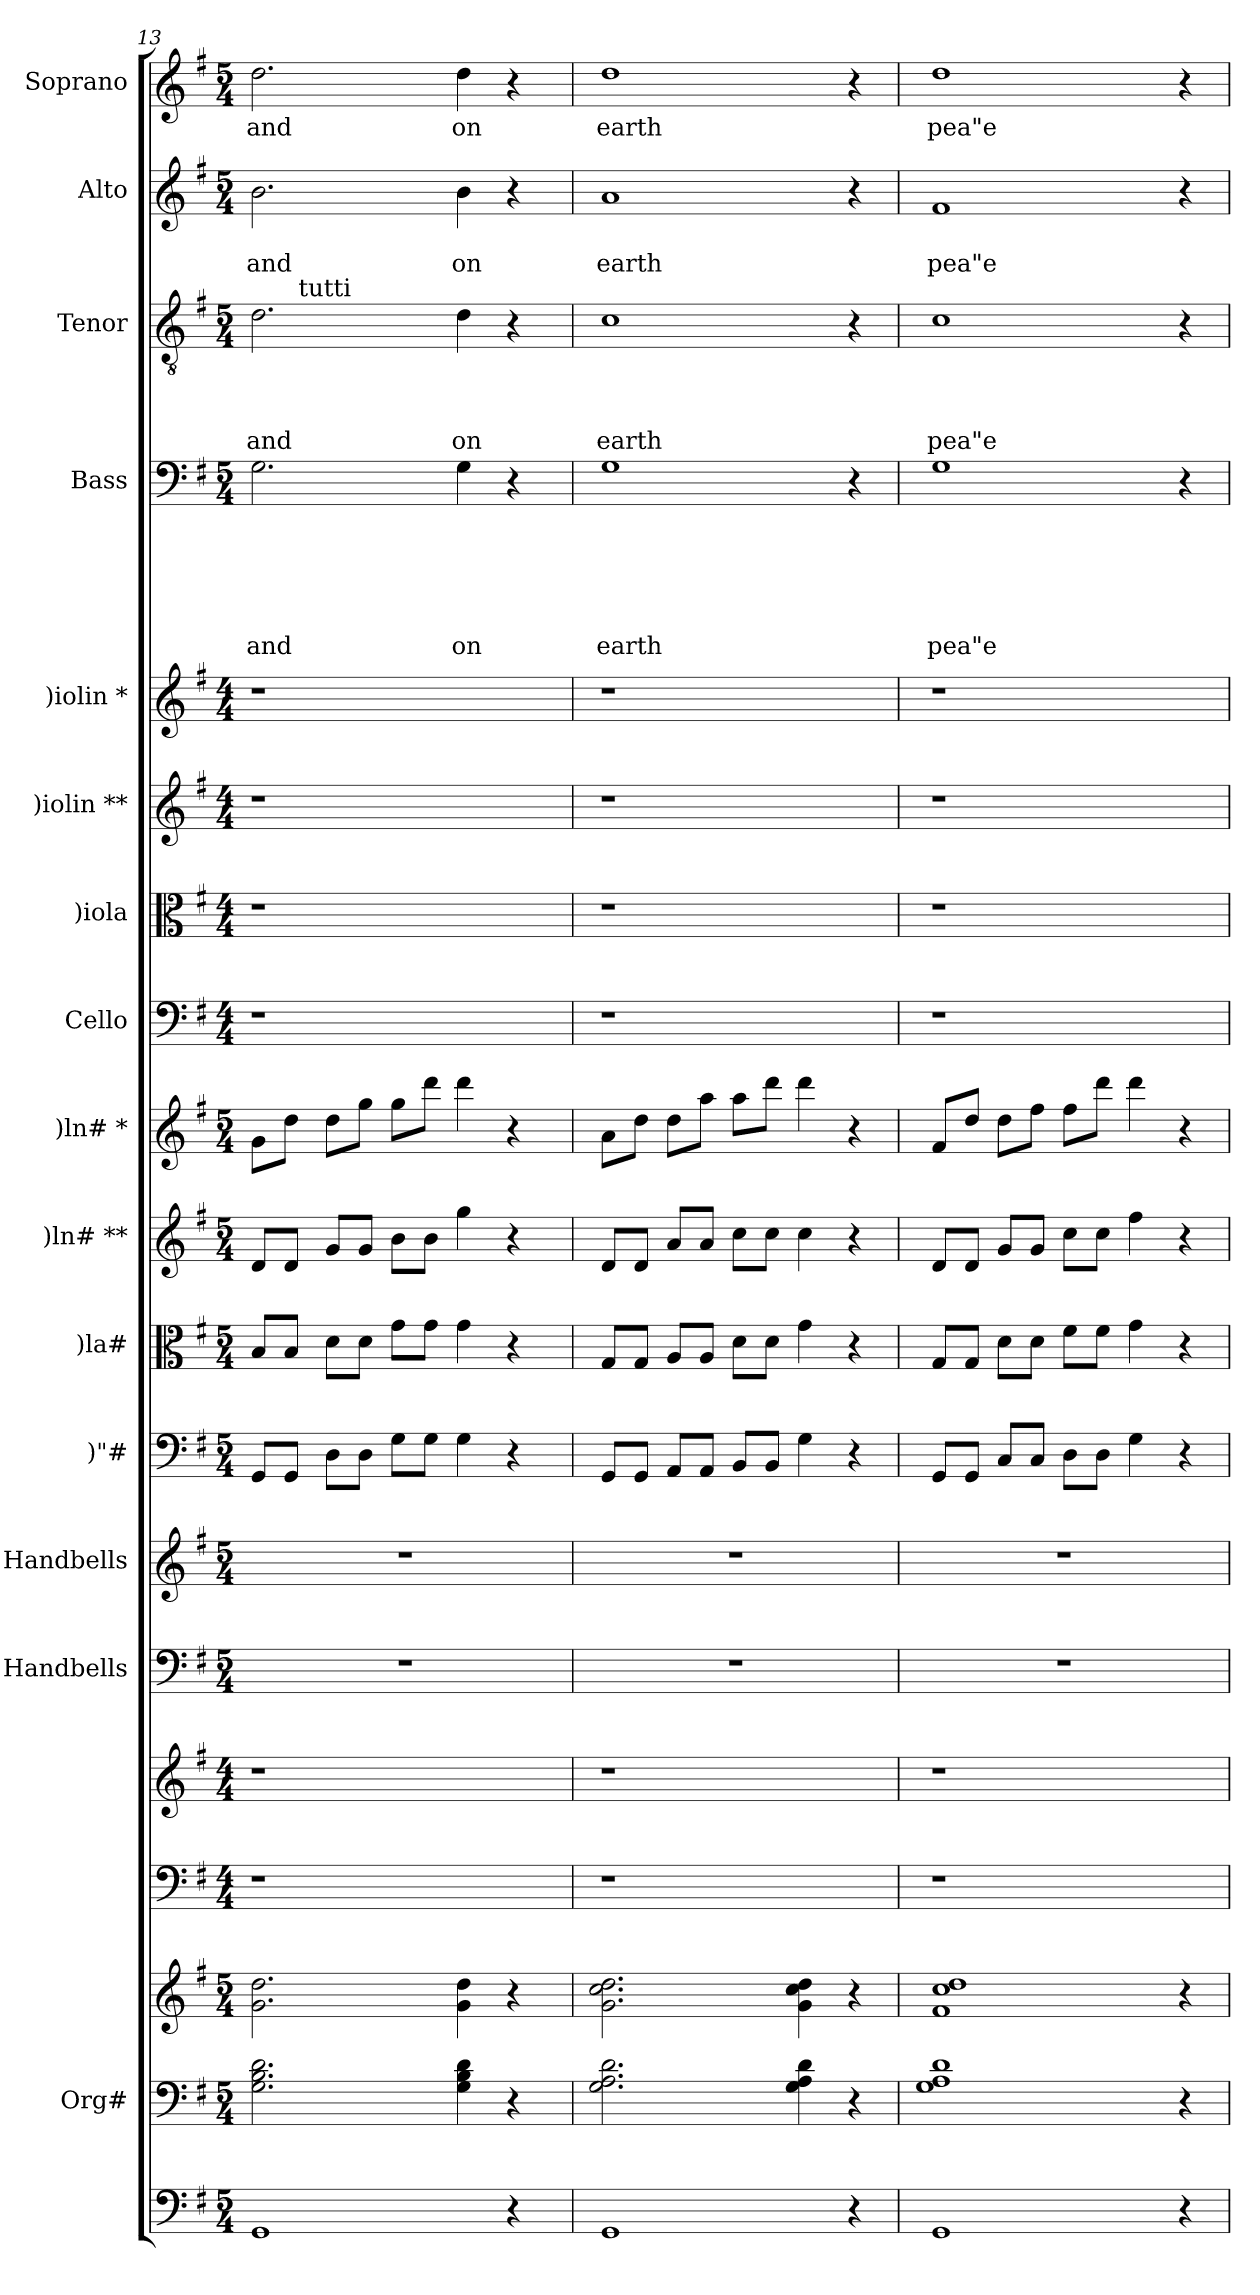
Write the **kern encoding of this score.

**kern	**kern	**kern	**kern	**kern	**kern	**kern	**kern	**kern	**kern	**kern	**kern	**kern	**kern	**kern	**kern	**text	**text	**text	**text	**text	**text	**kern	**text	**text	**text	**text	**kern	**text	**text	**kern	**text
*part18	*part17	*part17	*part16	*part15	*part14	*part13	*part12	*part11	*part10	*part9	*part8	*part7	*part6	*part5	*part4	*part4	*part4	*part4	*part4	*part4	*part4	*part3	*part3	*part3	*part3	*part3	*part2	*part2	*part2	*part1	*part1
*staff19	*staff18	*staff17	*staff16	*staff15	*staff14	*staff13	*staff12	*staff11	*staff10	*staff9	*staff8	*staff7	*staff6	*staff5	*staff4	*staff4	*staff4	*staff4	*staff4	*staff4	*staff4	*staff3	*staff3	*staff3	*staff3	*staff3	*staff2	*staff2	*staff2	*staff1	*staff1
*	*I"Org#	*	*	*	*I"Handbells	*I"Handbells	*I")"#	*I")la#	*I")ln# **	*I")ln# *	*I"Cello	*I")iola	*I")iolin **	*I")iolin *	*I"Bass	*	*	*	*	*	*	*I"Tenor	*	*	*	*	*I"Alto	*	*	*I"Soprano	*
*	*	*	*	*	*	*	*	*I')la#	*I')ln# **	*I')ln# *	*	*	*	*	*I'B	*	*	*	*	*	*	*I'T	*	*	*	*	*I'A	*	*	*I'S	*
*clefF4	*clefF4	*clefG2	*clefF4	*clefG2	*clefF4	*clefG2	*clefF4	*clefC3	*clefG2	*clefG2	*clefF4	*clefC3	*clefG2	*clefG2	*clefF4	*	*	*	*	*	*	*clefGv2	*	*	*	*	*clefG2	*	*	*clefG2	*
*k[f#]	*k[f#]	*k[f#]	*k[f#]	*k[f#]	*k[f#]	*k[f#]	*k[f#]	*k[f#]	*k[f#]	*k[f#]	*k[f#]	*k[f#]	*k[f#]	*k[f#]	*k[f#]	*	*	*	*	*	*	*k[f#]	*	*	*	*	*k[f#]	*	*	*k[f#]	*
*G:	*G:	*G:	*G:	*G:	*G:	*G:	*G:	*G:	*G:	*G:	*G:	*G:	*G:	*G:	*G:	*	*	*	*	*	*	*G:	*	*	*	*	*G:	*	*	*G:	*
*M5/4	*M5/4	*M5/4	*M4/4	*M4/4	*M5/4	*M5/4	*M5/4	*M5/4	*M5/4	*M5/4	*M4/4	*M4/4	*M4/4	*M4/4	*M5/4	*	*	*	*	*	*	*M5/4	*	*	*	*	*M5/4	*	*	*M5/4	*
=13	=13	=13	=13	=13	=13	=13	=13	=13	=13	=13	=13	=13	=13	=13	=13	=13	=13	=13	=13	=13	=13	=13	=13	=13	=13	=13	=13	=13	=13	=13	=13
!	!	!	!	!	!	!	!	!	!	!	!	!	!	!	!	!	!	!	!	!	!LO:LY:b	!	!	!	!	!LO:LY:b	!	!	!LO:LY:b	!	!LO:LY:b
*	*	*	*	*	*	*	*	*	*	*	*	*	*	*	*	*	*	*	*	*	*	*^	*	*	*	*	*	*	*	*	*
1GG	2.G\ 2.B\ 2.d\	2.g\ 2.dd\	1r	1r	4%5r	4%5r	8GG/L	8B/L	8d/L	8g\L	1r	1r	1r	1r	2.G\	.	.	.	.	.	and	2.d\	8ryy	.	.	.	and	2.b\	.	and	2.dd\	and
.	.	.	.	.	.	.	8GG/J	8B/J	8d/J	8dd\J	.	.	.	.	.	.	.	.	.	.	.	.	32ryy	.	.	.	.	.	.	.	.	.
!	!	!	!	!	!	!	!	!	!	!	!	!	!	!	!	!	!	!	!	!	!	!	!LO:TX:a:t=tutti	!	!	!	!	!	!	!	!	!
.	.	.	.	.	.	.	.	.	.	.	.	.	.	.	.	.	.	.	.	.	.	.	1ryy	.	.	.	.	.	.	.	.	.
.	.	.	.	.	.	.	8D\L	8d\L	8g/L	8dd\L	.	.	.	.	.	.	.	.	.	.	.	.	.	.	.	.	.	.	.	.	.	.
.	.	.	.	.	.	.	8D\J	8d\J	8g/J	8gg\J	.	.	.	.	.	.	.	.	.	.	.	.	.	.	.	.	.	.	.	.	.	.
.	.	.	.	.	.	.	8G\L	8g\L	8b\L	8gg\L	.	.	.	.	.	.	.	.	.	.	.	.	.	.	.	.	.	.	.	.	.	.
.	.	.	.	.	.	.	8G\J	8g\J	8b\J	8ddd\J	.	.	.	.	.	.	.	.	.	.	.	.	.	.	.	.	.	.	.	.	.	.
!	!	!	!	!	!	!	!	!	!	!	!	!	!	!	!	!	!	!	!	!	!LO:LY:b	!	!	!	!	!	!LO:LY:b	!	!	!LO:LY:b	!	!LO:LY:b
.	4G\ 4B\ 4d\	4g\ 4dd\	.	.	.	.	4G\	4g\	4gg\	4ddd\	.	.	.	.	4G\	.	.	.	.	.	on	4d\	.	.	.	.	on	4b\	.	on	4dd\	on
4r	4r	4r	4ryy	4ryy	.	.	4r	4r	4r	4r	4ryy	4ryy	4ryy	4ryy	4r	.	.	.	.	.	.	4r	.	.	.	.	.	4r	.	.	4r	.
.	.	.	.	.	.	.	.	.	.	.	.	.	.	.	.	.	.	.	.	.	.	.	16.ryy	.	.	.	.	.	.	.	.	.
=14	=14	=14	=14	=14	=14	=14	=14	=14	=14	=14	=14	=14	=14	=14	=14	=14	=14	=14	=14	=14	=14	=14	=14	=14	=14	=14	=14	=14	=14	=14	=14	=14
!	!	!	!	!	!	!	!	!	!	!	!	!	!	!	!	!	!	!	!	!	!LO:LY:b	!	!	!	!	!	!LO:LY:b	!	!	!LO:LY:b	!	!LO:LY:b
*	*	*	*	*	*	*	*	*	*	*	*	*	*	*	*	*	*	*	*	*	*	*v	*v	*	*	*	*	*	*	*	*	*
1GG	2.G\ 2.A\ 2.d\	2.g\ 2.cc\ 2.dd\	1r	1r	4%5r	4%5r	8GG/L	8G/L	8d/L	8a\L	1r	1r	1r	1r	1G	.	.	.	.	.	earth	1c	.	.	.	earth	1a	.	earth	1dd	earth
.	.	.	.	.	.	.	8GG/J	8G/J	8d/J	8dd\J	.	.	.	.	.	.	.	.	.	.	.	.	.	.	.	.	.	.	.	.	.
.	.	.	.	.	.	.	8AA/L	8A/L	8a/L	8dd\L	.	.	.	.	.	.	.	.	.	.	.	.	.	.	.	.	.	.	.	.	.
.	.	.	.	.	.	.	8AA/J	8A/J	8a/J	8aa\J	.	.	.	.	.	.	.	.	.	.	.	.	.	.	.	.	.	.	.	.	.
.	.	.	.	.	.	.	8BB/L	8d\L	8cc\L	8aa\L	.	.	.	.	.	.	.	.	.	.	.	.	.	.	.	.	.	.	.	.	.
.	.	.	.	.	.	.	8BB/J	8d\J	8cc\J	8ddd\J	.	.	.	.	.	.	.	.	.	.	.	.	.	.	.	.	.	.	.	.	.
.	4G\ 4A\ 4d\	4g\ 4cc\ 4dd\	.	.	.	.	4G\	4g\	4cc\	4ddd\	.	.	.	.	.	.	.	.	.	.	.	.	.	.	.	.	.	.	.	.	.
4r	4r	4r	4ryy	4ryy	.	.	4r	4r	4r	4r	4ryy	4ryy	4ryy	4ryy	4r	.	.	.	.	.	.	4r	.	.	.	.	4r	.	.	4r	.
!!LO:PB:g=z
=15	=15	=15	=15	=15	=15	=15	=15	=15	=15	=15	=15	=15	=15	=15	=15	=15	=15	=15	=15	=15	=15	=15	=15	=15	=15	=15	=15	=15	=15	=15	=15
!	!	!	!	!	!	!	!	!	!	!	!	!	!	!	!	!	!	!	!	!	!LO:LY:b	!	!	!	!	!LO:LY:b	!	!	!LO:LY:b	!	!LO:LY:b
1GG	1G 1A 1d	1f# 1cc 1dd	1r	1r	4%5r	4%5r	8GG/L	8G/L	8d/L	8f#/L	1r	1r	1r	1r	1G	.	.	.	.	.	pea"e	1c	.	.	.	pea"e	1f#	.	pea"e	1dd	pea"e
.	.	.	.	.	.	.	8GG/J	8G/J	8d/J	8dd/J	.	.	.	.	.	.	.	.	.	.	.	.	.	.	.	.	.	.	.	.	.
.	.	.	.	.	.	.	8C/L	8d\L	8g/L	8dd\L	.	.	.	.	.	.	.	.	.	.	.	.	.	.	.	.	.	.	.	.	.
.	.	.	.	.	.	.	8C/J	8d\J	8g/J	8ff#\J	.	.	.	.	.	.	.	.	.	.	.	.	.	.	.	.	.	.	.	.	.
.	.	.	.	.	.	.	8D\L	8f#\L	8cc\L	8ff#\L	.	.	.	.	.	.	.	.	.	.	.	.	.	.	.	.	.	.	.	.	.
.	.	.	.	.	.	.	8D\J	8f#\J	8cc\J	8ddd\J	.	.	.	.	.	.	.	.	.	.	.	.	.	.	.	.	.	.	.	.	.
.	.	.	.	.	.	.	4G\	4g\	4ff#\	4ddd\	.	.	.	.	.	.	.	.	.	.	.	.	.	.	.	.	.	.	.	.	.
4r	4r	4r	4ryy	4ryy	.	.	4r	4r	4r	4r	4ryy	4ryy	4ryy	4ryy	4r	.	.	.	.	.	.	4r	.	.	.	.	4r	.	.	4r	.
=	=	=	=	=	=	=	=	=	=	=	=	=	=	=	=	=	=	=	=	=	=	=	=	=	=	=	=	=	=	=	=
*-	*-	*-	*-	*-	*-	*-	*-	*-	*-	*-	*-	*-	*-	*-	*-	*-	*-	*-	*-	*-	*-	*-	*-	*-	*-	*-	*-	*-	*-	*-	*-
